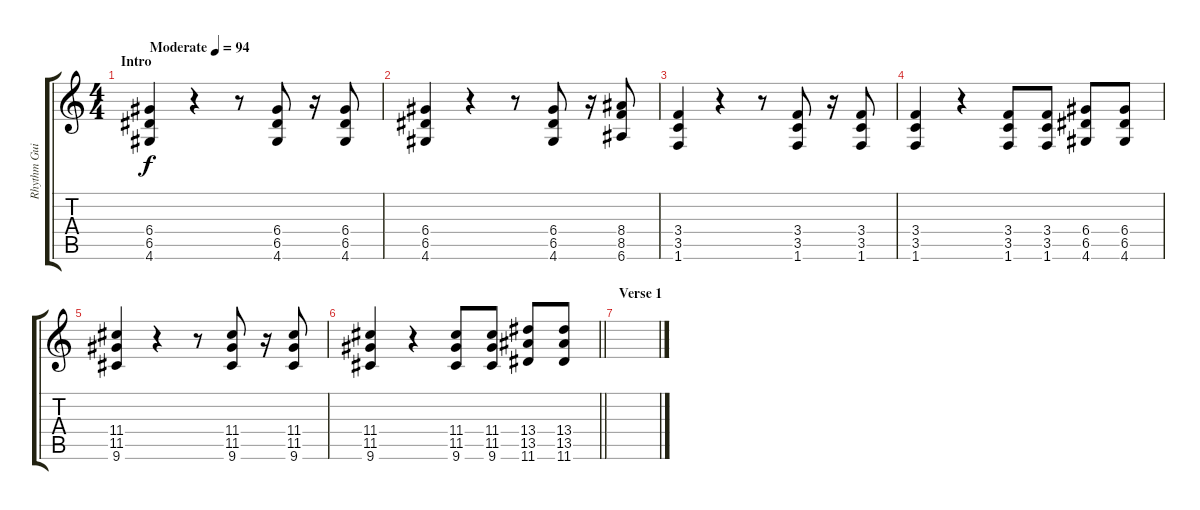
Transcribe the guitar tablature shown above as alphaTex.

\track ("Rhythm Guitar" "Rhythm Gui") {instrument distortionguitar}
\staff {score tabs}
\tuning (E4 B3 G3 D3 A2 E2) {hide}
\ts (4 4)
\section ("" "Intro")
\tempo (94 "Moderate")
\clef g2
\ks c
(6.4 6.5 4.6).4{dy f instrument distortionguitar} r.4 r.8 (6.4 6.5 4.6).8 r.16 (6.4 6.5 4.6).8 |
(6.4 6.5 4.6).4 r.4 r.8 (6.4 6.5 4.6).8 r.16 (8.4 8.5 6.6).8 |
(3.4 3.5 1.6).4 r.4 r.8 (3.4 3.5 1.6).8 r.16 (3.4 3.5 1.6).8 |
(3.4 3.5 1.6).4 r.4 (3.4 3.5 1.6).8 (3.4 3.5 1.6).8 (6.4 6.5 4.6).8 (6.4 6.5 4.6).8 |
(11.4 11.5 9.6).4 r.4 r.8 (11.4 11.5 9.6).8 r.16 (11.4 11.5 9.6).8 |
\barLineRight lightlight
(11.4 11.5 9.6).4 r.4 (11.4 11.5 9.6).8 (11.4 11.5 9.6).8 (13.4 13.5 11.6).8 (13.4 13.5 11.6).8 |
\section ("" "Verse 1")
